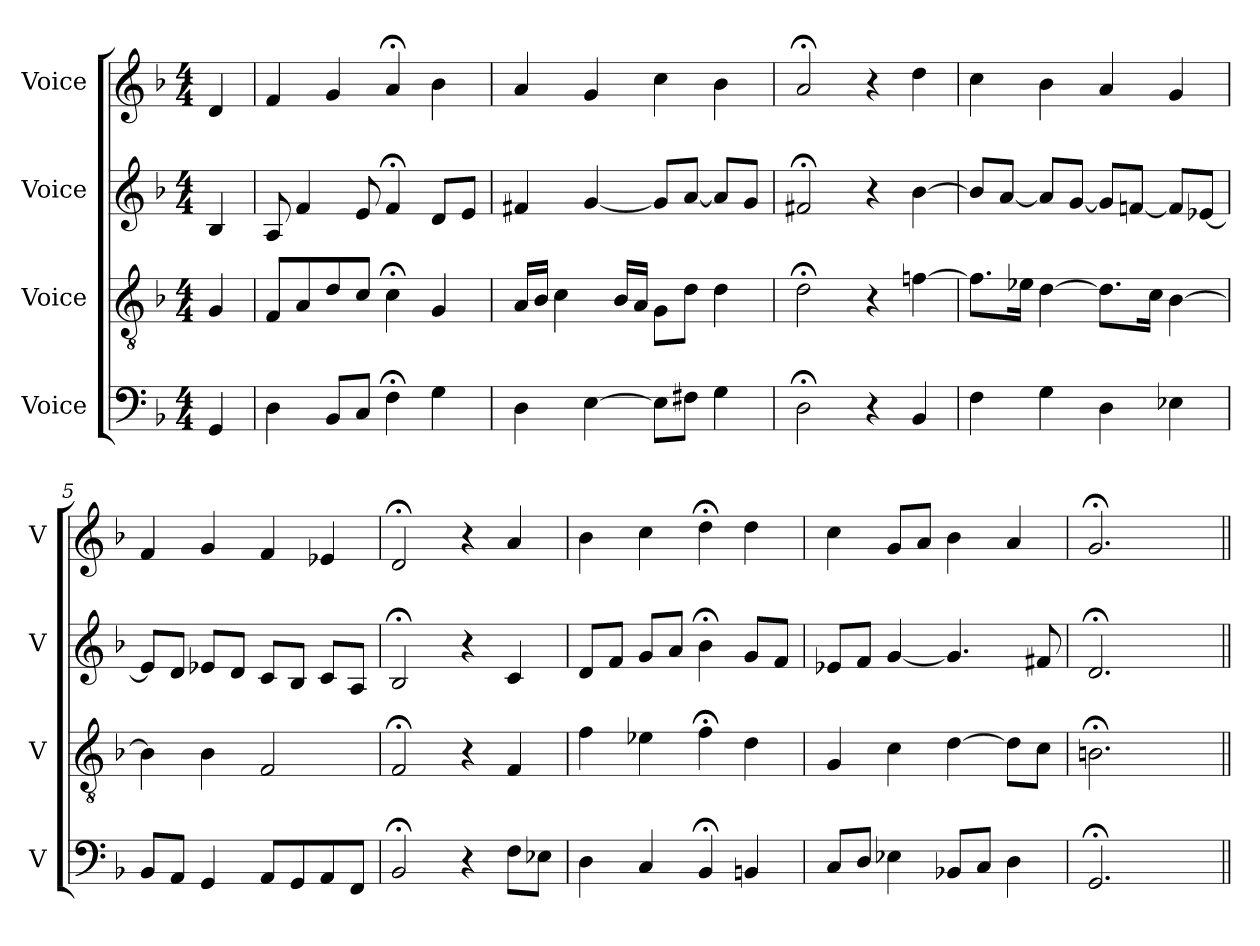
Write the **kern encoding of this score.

**kern	**kern	**kern	**kern
*part4	*part3	*part2	*part1
*staff4	*staff3	*staff2	*staff1
*I"Voice	*I"Voice	*I"Voice	*I"Voice
*I'V	*I'V	*I'V	*I'V
*clefF4	*clefGv2	*clefG2	*clefG2
*k[b-]	*k[b-]	*k[b-]	*k[b-]
*M4/4	*M4/4	*M4/4	*M4/4
*MM100	*MM100	*MM100	*MM100
=	=	=	=
4GG/	4G/	4B-/	4d/
=1	=1	=1	=1
4D\	8F/L	8A/	4f/
.	8A/	4f/	.
8BB-/L	8d/	.	4g/
8C/J	8c/J	8e/	.
4F;\	4c;\	4f;/	4a;/
4G\	4G/	8d/L	4b-\
.	.	8e/J	.
=2	=2	=2	=2
4D\	16A/LL	4f#X/	4a/
.	16B-/JJ	.	.
.	4c\	.	.
[4E\	.	[4g/	4g/
.	16B-/LL	.	.
.	16A/JJ	.	.
8E\L]	8G\L	8g/L]	4cc\
8F#X\J	8d\J	[8a/J	.
4G\	4d\	8a/L]	4b-\
.	.	8g/J	.
=3	=3	=3	=3
2D;\	2d;\	2f#X;/	2a;/
4r	4r	4r	4r
4BB-/	[4fn\	[4b-\	4dd\
=4	=4	=4	=4
4F\	8.f\L]	8b-/L]	4cc\
.	.	[8a/J	.
.	16e-X\Jk	.	.
4G\	[4d\	8a/L]	4b-\
.	.	[8g/J	.
4D\	8.d\L]	8g/L]	4a/
.	.	[8fn/J	.
.	16c\Jk	.	.
4E-X\	[4B-\	8f/L]	4g/
.	.	[8e-X/J	.
!!LO:LB:g=z
=5	=5	=5	=5
8BB-/L	4B-\]	8e-/L]	4f/
8AA/J	.	8d/J	.
4GG/	4B-\	8e-X/L	4g/
.	.	8d/J	.
8AA/L	2F/	8c/L	4f/
8GG/	.	8B-/J	.
8AA/	.	8c/L	4e-X/
8FF/J	.	8A/J	.
=6	=6	=6	=6
2BB-;/	2F;/	2B-;/	2d;/
4r	4r	4r	4r
8F\L	4F/	4c/	4a/
8E-X\J	.	.	.
=7	=7	=7	=7
4D\	4f\	8d/L	4b-\
.	.	8f/J	.
4C/	4e-X\	8g/L	4cc\
.	.	8a/J	.
4BB-;/	4f;\	4b-;\	4dd;\
4BBn/	4d\	8g/L	4dd\
.	.	8f/J	.
=8	=8	=8	=8
8C/L	4G/	8e-X/L	4cc\
8D/J	.	8f/J	.
4E-X\	4c\	[4g/	8g/L
.	.	.	8a/J
8BB-X/L	[4d\	4.g/]	4b-\
8C/J	.	.	.
4D\	8d\L]	.	4a/
.	8c\J	8f#X/	.
=9	=9	=9	=9
2.GG;/	2.Bn;\	2.d;/	2.g;/
4ryy	4ryy	4ryy	4ryy
=||	=||	=||	=||
*-	*-	*-	*-
